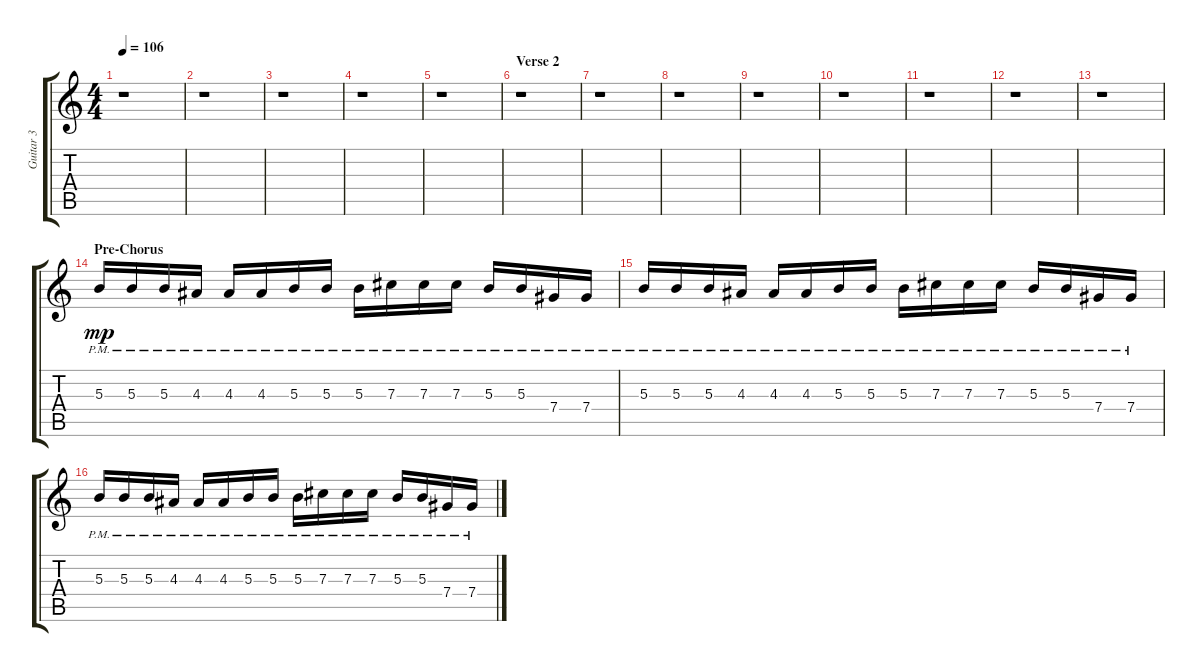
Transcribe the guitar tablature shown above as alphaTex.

\track ("Guitar 3" "Guitar 3") {instrument distortionguitar}
\staff {score tabs}
\tuning (Eb4 Bb3 Gb3 Db3 Ab2 Db2) {hide}
\ts (4 4)
\tempo 106
\clef g2
\ks c
r.1{dy mp} |
r.1 |
r.1 |
r.1 |
r.1 |
\section ("" "Verse 2")
r.1 |
r.1 |
r.1 |
r.1 |
r.1 |
r.1 |
r.1 |
r.1 |
\section ("" "Pre-Chorus")
5.3{pm}.16 5.3{pm}.16 5.3{pm}.16 4.3{pm}.16 4.3{pm}.16 4.3{pm}.16 5.3{pm}.16 5.3{pm}.16 5.3{pm}.16 7.3{pm}.16 7.3{pm}.16 7.3{pm}.16 5.3{pm}.16 5.3{pm}.16 7.4{pm}.16 7.4{pm}.16 |
5.3{pm}.16 5.3{pm}.16 5.3{pm}.16 4.3{pm}.16 4.3{pm}.16 4.3{pm}.16 5.3{pm}.16 5.3{pm}.16 5.3{pm}.16 7.3{pm}.16 7.3{pm}.16 7.3{pm}.16 5.3{pm}.16 5.3{pm}.16 7.4{pm}.16 7.4{pm}.16 |
5.3{pm}.16 5.3{pm}.16 5.3{pm}.16 4.3{pm}.16 4.3{pm}.16 4.3{pm}.16 5.3{pm}.16 5.3{pm}.16 5.3{pm}.16 7.3{pm}.16 7.3{pm}.16 7.3{pm}.16 5.3{pm}.16 5.3{pm}.16 7.4{pm}.16 7.4{pm}.16
